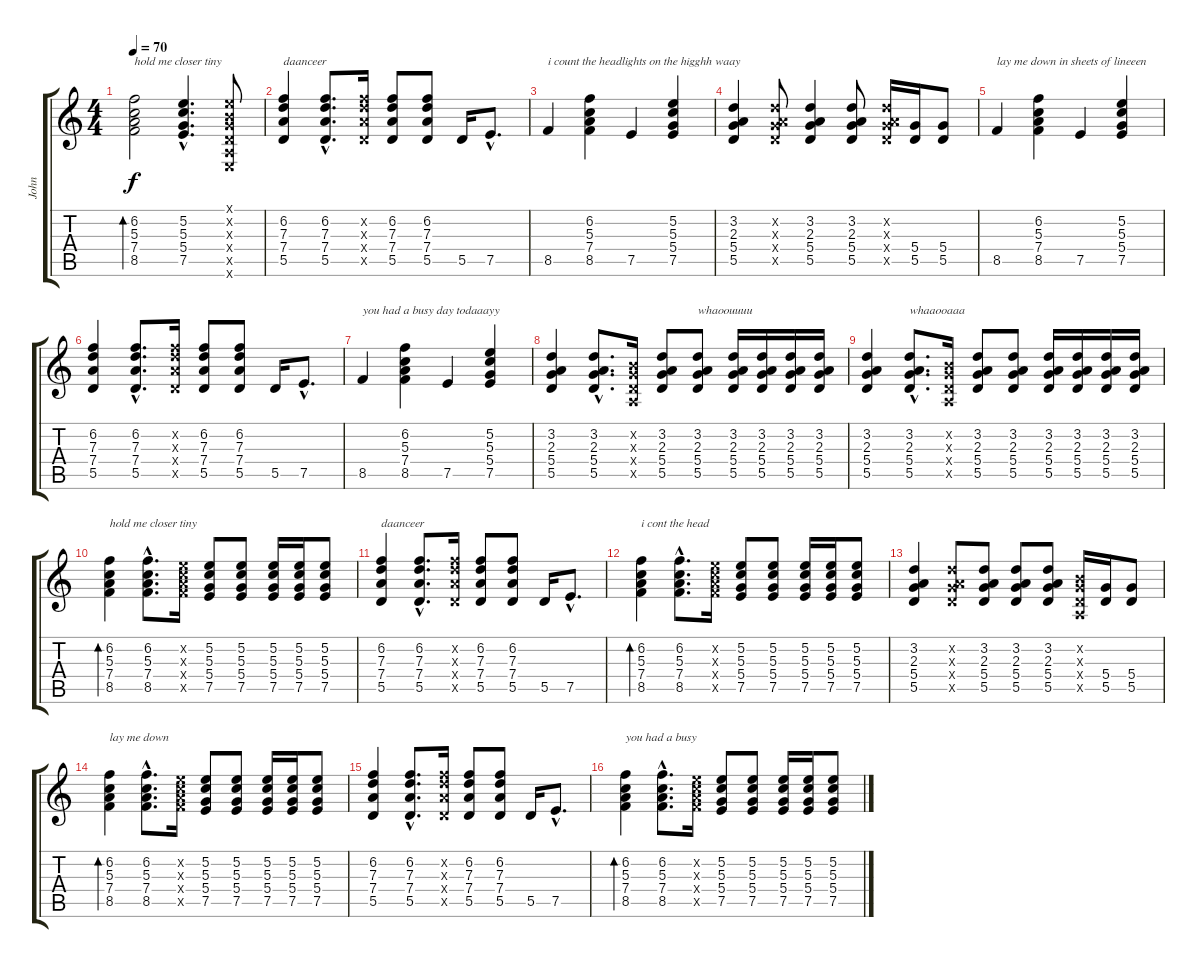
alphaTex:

\track ("John" "John") {instrument electricguitarclean}
\staff {score tabs}
\tuning (E4 B3 G3 D3 A2 E2) {hide}
\ts (4 4)
\tempo 70
\clef g2
\ks c
(6.2 5.3 7.4 8.5).2{bd 60 txt "hold me closer tiny" dy f instrument electricguitarclean} (5.2{hac} 5.3{hac} 5.4{hac} 7.5{hac}).4{d} (0.1{x} 0.2{x} 0.3{x} 0.4{x} 0.5{x} 0.6{x}).8 |
(6.2 7.3 7.4 5.5).4{txt "daanceer"} (6.2{hac} 7.3{hac} 7.4{hac} 5.5{hac}).8{d} (6.2{x} 7.3{x} 7.4{x} 5.5{x}).16 (6.2 7.3 7.4 5.5).8 (6.2 7.3 7.4 5.5).8 5.5.16 7.5{hac}.8{d} |
8.5.4{txt "i count the headlights on the higghh waay"} (6.2 5.3 7.4 8.5).4 7.5.4 (5.2 5.3 5.4 7.5).4 |
(3.2 2.3 5.4 5.5).4 (3.2{x} 2.3{x} 5.4{x} 5.5{x}).8 (3.2 2.3 5.4 5.5).4 (3.2 2.3 5.4 5.5).8 (3.2{x} 2.3{x} 5.4{x} 5.5{x}).16 (5.4 5.5).16 (5.4 5.5).8 |
8.5.4{txt "lay me down in sheets of lineeen"} (6.2 5.3 7.4 8.5).4 7.5.4 (5.2 5.3 5.4 7.5).4 |
(6.2 7.3 7.4 5.5).4 (6.2{hac} 7.3{hac} 7.4{hac} 5.5{hac}).8{d} (6.2{x} 7.3{x} 7.4{x} 5.5{x}).16 (6.2 7.3 7.4 5.5).8 (6.2 7.3 7.4 5.5).8 5.5.16 7.5{hac}.8{d} |
8.5.4{txt "you had a busy day todaaayy"} (6.2 5.3 7.4 8.5).4 7.5.4 (5.2 5.3 5.4 7.5).4 |
(3.2 2.3 5.4 5.5).4 (3.2{hac} 2.3{hac} 5.4{hac} 5.5{hac}).8{d} (0.2{x} 0.3{x} 0.4{x} 0.5{x}).16 (3.2 2.3 5.4 5.5).8 (3.2 2.3 5.4 5.5).8{txt "whaoouuuu"} (3.2 2.3 5.4 5.5).16 (3.2 2.3 5.4 5.5).16 (3.2 2.3 5.4 5.5).16 (3.2 2.3 5.4 5.5).16 |
(3.2 2.3 5.4 5.5).4 (3.2{hac} 2.3{hac} 5.4{hac} 5.5{hac}).8{d txt "whaaooaaa"} (0.2{x} 0.3{x} 0.4{x} 0.5{x}).16 (3.2 2.3 5.4 5.5).8 (3.2 2.3 5.4 5.5).8 (3.2 2.3 5.4 5.5).16 (3.2 2.3 5.4 5.5).16 (3.2 2.3 5.4 5.5).16 (3.2 2.3 5.4 5.5).16 |
(6.2 5.3 7.4 8.5).4{bd 60 txt "hold me closer tiny"} (6.2{hac} 5.3{hac} 7.4{hac} 8.5{hac}).8{d} (5.2{x} 5.3{x} 7.4{x} 8.5{x}).16 (5.2 5.3 5.4 7.5).8 (5.2 5.3 5.4 7.5).8 (5.2 5.3 5.4 7.5).16 (5.2 5.3 5.4 7.5).16 (5.2 5.3 5.4 7.5).8 |
(6.2 7.3 7.4 5.5).4{txt "daanceer"} (6.2{hac} 7.3{hac} 7.4{hac} 5.5{hac}).8{d} (6.2{x} 7.3{x} 7.4{x} 5.5{x}).16 (6.2 7.3 7.4 5.5).8 (6.2 7.3 7.4 5.5).8 5.5.16 7.5{hac}.8{d} |
(6.2 5.3 7.4 8.5).4{bd 60 txt "i cont the head"} (6.2{hac} 5.3{hac} 7.4{hac} 8.5{hac}).8{d} (5.2{x} 5.3{x} 7.4{x} 8.5{x}).16 (5.2 5.3 5.4 7.5).8 (5.2 5.3 5.4 7.5).8 (5.2 5.3 5.4 7.5).16 (5.2 5.3 5.4 7.5).16 (5.2 5.3 5.4 7.5).8 |
(3.2 2.3 5.4 5.5).4 (3.2{x} 2.3{x} 5.4{x} 5.5{x}).8 (3.2 2.3 5.4 5.5).8 (3.2 2.3 5.4 5.5).8 (3.2 2.3 5.4 5.5).8 (0.2{x} 0.3{x} 0.4{x} 0.5{x}).16 (5.4 5.5).16 (5.4 5.5).8 |
(6.2 5.3 7.4 8.5).4{bd 60 txt "lay me down"} (6.2{hac} 5.3{hac} 7.4{hac} 8.5{hac}).8{d} (5.2{x} 5.3{x} 7.4{x} 8.5{x}).16 (5.2 5.3 5.4 7.5).8 (5.2 5.3 5.4 7.5).8 (5.2 5.3 5.4 7.5).16 (5.2 5.3 5.4 7.5).16 (5.2 5.3 5.4 7.5).8 |
(6.2 7.3 7.4 5.5).4 (6.2{hac} 7.3{hac} 7.4{hac} 5.5{hac}).8{d} (6.2{x} 7.3{x} 7.4{x} 5.5{x}).16 (6.2 7.3 7.4 5.5).8 (6.2 7.3 7.4 5.5).8 5.5.16 7.5{hac}.8{d} |
(6.2 5.3 7.4 8.5).4{bd 60 txt "you had a busy"} (6.2{hac} 5.3{hac} 7.4{hac} 8.5{hac}).8{d} (5.2{x} 5.3{x} 7.4{x} 8.5{x}).16 (5.2 5.3 5.4 7.5).8 (5.2 5.3 5.4 7.5).8 (5.2 5.3 5.4 7.5).16 (5.2 5.3 5.4 7.5).16 (5.2 5.3 5.4 7.5).8
